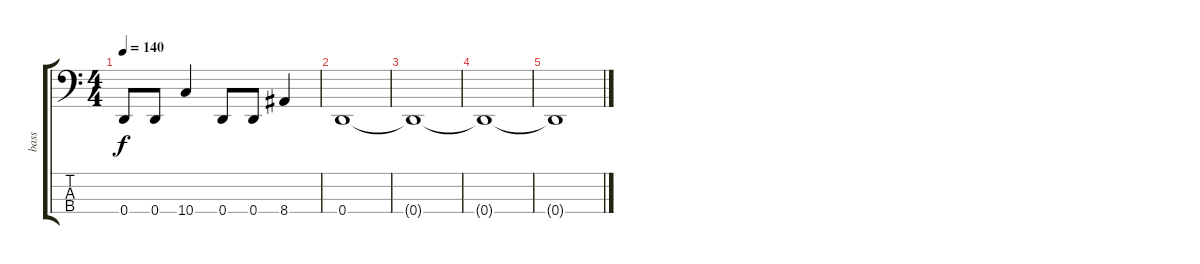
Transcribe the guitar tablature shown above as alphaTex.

\track ("bass" "bass") {instrument electricbasspick}
\staff {score tabs}
\tuning (G2 D2 A1 D1) {hide}
\ts (4 4)
\tempo 140
\clef f4
\ks c
0.4.8{dy f} 0.4.8 10.4.4 0.4.8 0.4.8 8.4.4 |
0.4.1{volume 0} |
0.4{t}.1 |
0.4{t}.1 |
0.4{t}.1
